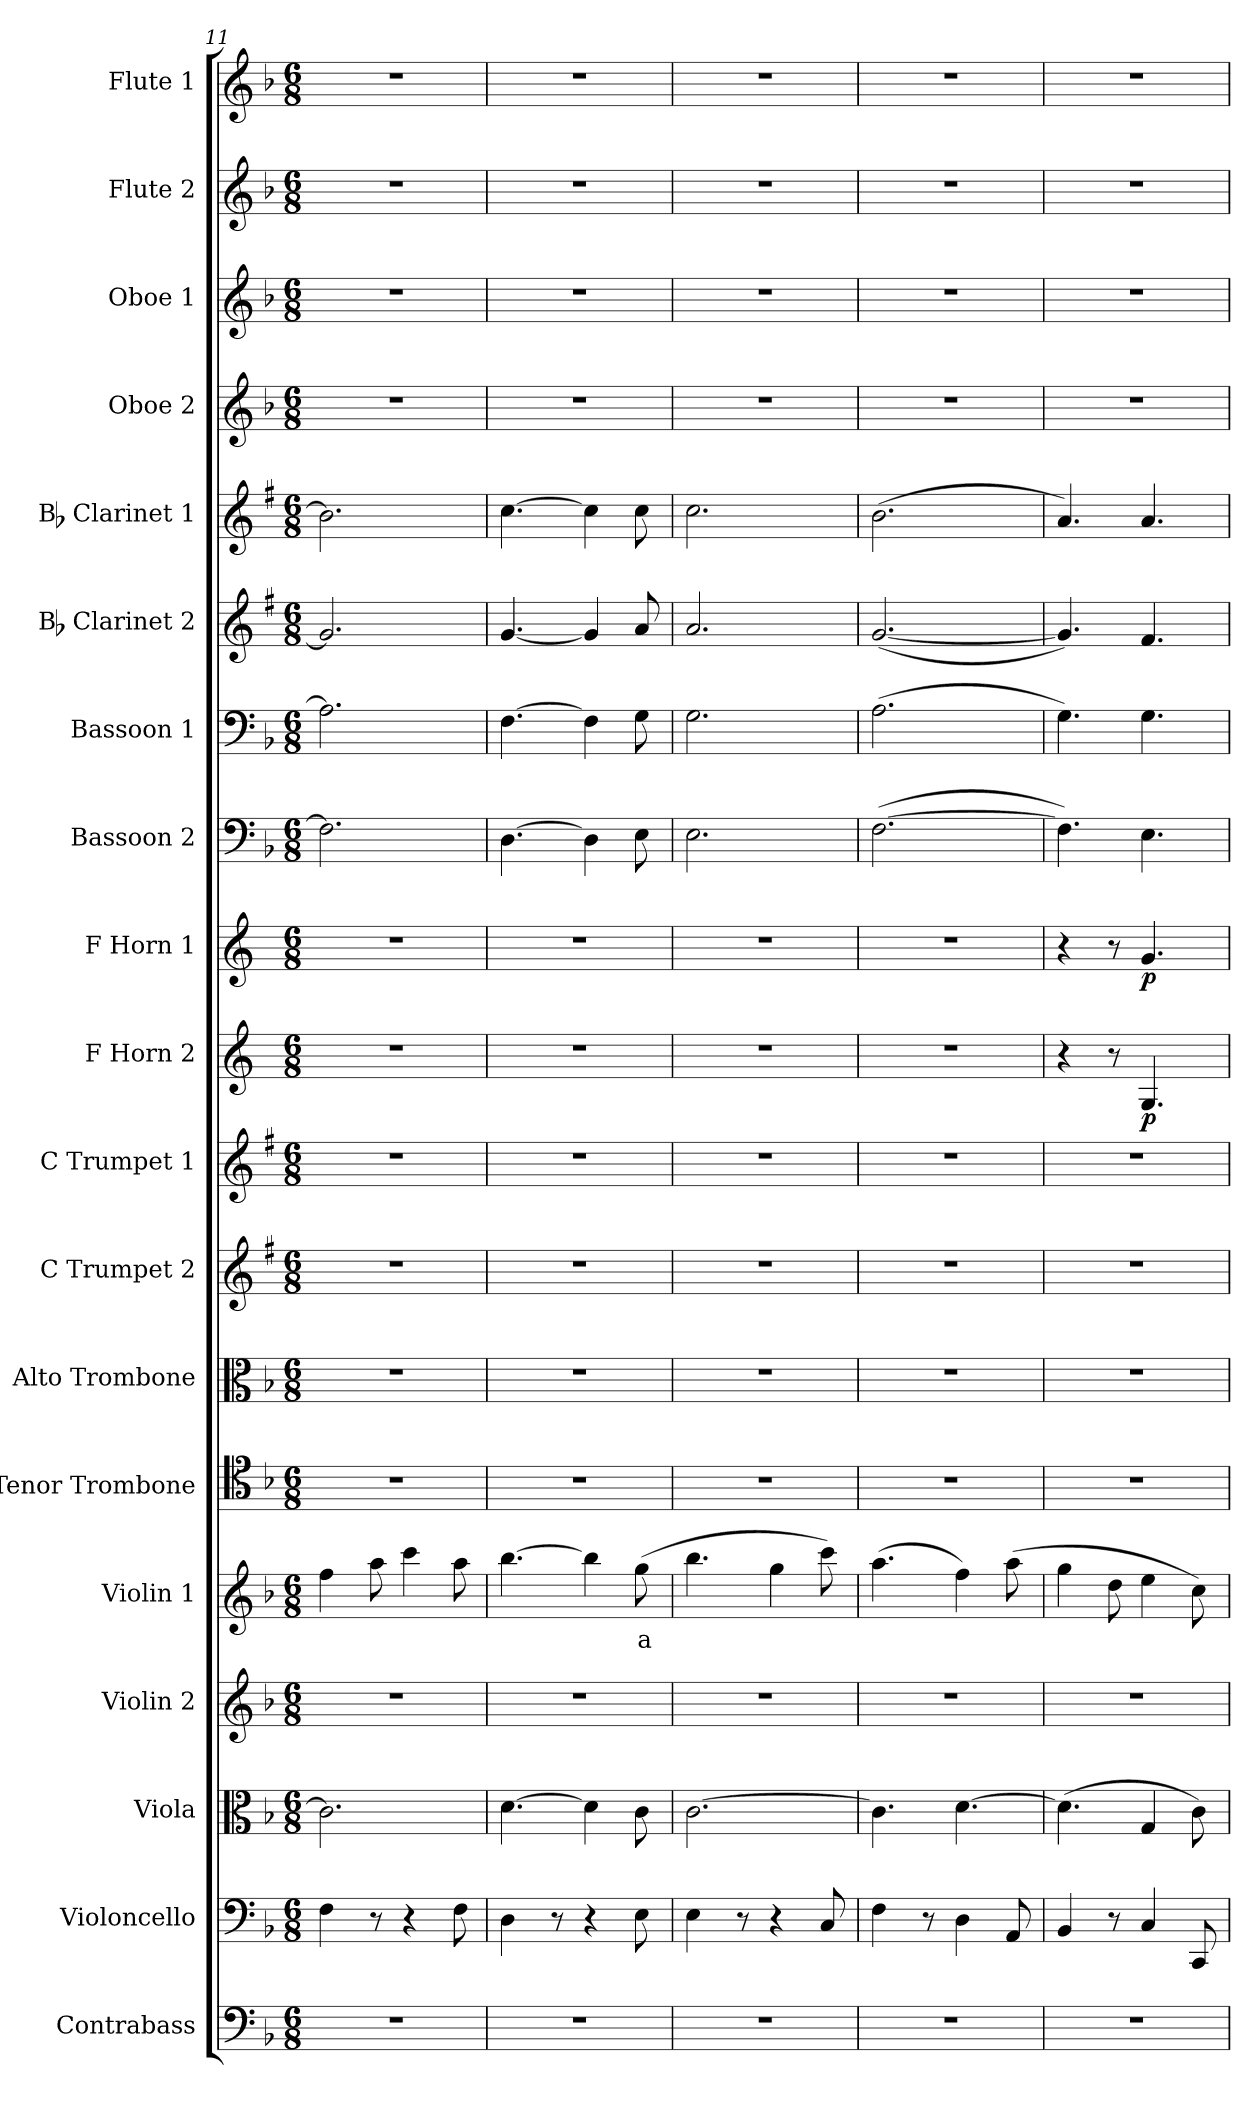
**kern	**kern	**kern	**kern	**kern	**text	**kern	**kern	**kern	**kern	**kern	**dynam	**kern	**dynam	**kern	**kern	**kern	**kern	**kern	**kern	**kern	**kern
*part19	*part18	*part17	*part16	*part15	*part15	*part14	*part13	*part12	*part11	*part10	*part10	*part9	*part9	*part8	*part7	*part6	*part5	*part4	*part3	*part2	*part1
*staff19	*staff18	*staff17	*staff16	*staff15	*staff15	*staff14	*staff13	*staff12	*staff11	*staff10	*staff10	*staff9	*staff9	*staff8	*staff7	*staff6	*staff5	*staff4	*staff3	*staff2	*staff1
*I"Contrabass	*I"Violoncello	*I"Viola	*I"Violin 2	*I"Violin 1	*	*I"Tenor Trombone	*I"Alto Trombone	*I"C Trumpet 2	*I"C Trumpet 1	*I"F Horn 2	*	*I"F Horn 1	*	*I"Bassoon 2	*I"Bassoon 1	*I"Bb Clarinet 2	*I"Bb Clarinet 1	*I"Oboe 2	*I"Oboe 1	*I"Flute 2	*I"Flute 1
*I'Cb	*I'Vc	*I'Vla	*I'Vln 2	*I'Vln 1	*	*I'T Trb	*I'A Trb	*I'Tpt 2	*I'Tpt 1	*I'Hn 2	*	*I'Hn 1	*	*I'Bsn 2	*I'Bsn 1	*I'Cl 2	*I'Cl 1	*I'Ob 2	*I'Ob 1	*I'Fl 2	*I'Fl 1
*clefF4	*clefF4	*clefC3	*clefG2	*clefG2	*	*clefC4	*clefC3	*clefG2	*clefG2	*clefG2	*	*clefG2	*	*clefF4	*clefF4	*clefG2	*clefG2	*clefG2	*clefG2	*clefG2	*clefG2
*ITrd7c12	*	*	*	*	*	*	*	*ITrd1c2	*ITrd1c2	*ITrd4c7	*	*ITrd4c7	*	*	*	*ITrd1c2	*ITrd1c2	*	*	*	*
*k[b-]	*k[b-]	*k[b-]	*k[b-]	*k[b-]	*	*k[b-]	*k[b-]	*k[b-]	*k[b-]	*k[b-]	*	*k[b-]	*	*k[b-]	*k[b-]	*k[b-]	*k[b-]	*k[b-]	*k[b-]	*k[b-]	*k[b-]
*M6/8	*M6/8	*M6/8	*M6/8	*M6/8	*	*M6/8	*M6/8	*M6/8	*M6/8	*M6/8	*	*M6/8	*	*M6/8	*M6/8	*M6/8	*M6/8	*M6/8	*M6/8	*M6/8	*M6/8
=11	=11	=11	=11	=11	=11	=11	=11	=11	=11	=11	=11	=11	=11	=11	=11	=11	=11	=11	=11	=11	=11
2.r	4F\	2.c\]	2.r	4ff\	.	2.r	2.r	2.r	2.r	2.r	.	2.r	.	2.F\]	2.A\]	2.f/]	2.a\]	2.r	2.r	2.r	2.r
.	8r	.	.	8aa\	.	.	.	.	.	.	.	.	.	.	.	.	.	.	.	.	.
.	4r	.	.	4ccc\	.	.	.	.	.	.	.	.	.	.	.	.	.	.	.	.	.
.	8F\	.	.	8aa\	.	.	.	.	.	.	.	.	.	.	.	.	.	.	.	.	.
=12	=12	=12	=12	=12	=12	=12	=12	=12	=12	=12	=12	=12	=12	=12	=12	=12	=12	=12	=12	=12	=12
2.r	4D\	[4.d\	2.r	[4.bb-\	.	2.r	2.r	2.r	2.r	2.r	.	2.r	.	[4.D\	[4.F\	[4.f/	[4.b-\	2.r	2.r	2.r	2.r
.	8r	.	.	.	.	.	.	.	.	.	.	.	.	.	.	.	.	.	.	.	.
.	4r	4d\]	.	4bb-\]	.	.	.	.	.	.	.	.	.	4D\]	4F\]	4f/]	4b-\]	.	.	.	.
!	!	!	!	!	!LO:LY:b:color=#FF0000	!	!	!	!	!	!	!	!	!	!	!	!	!	!	!	!
.	8E\	8c\	.	(8gg\	a	.	.	.	.	.	.	.	.	8E\	8G\	8g/	8b-\	.	.	.	.
=13	=13	=13	=13	=13	=13	=13	=13	=13	=13	=13	=13	=13	=13	=13	=13	=13	=13	=13	=13	=13	=13
2.r	4E\	[2.c\	2.r	4.bb-\	.	2.r	2.r	2.r	2.r	2.r	.	2.r	.	2.E\	2.G\	2.g/	2.b-\	2.r	2.r	2.r	2.r
.	8r	.	.	.	.	.	.	.	.	.	.	.	.	.	.	.	.	.	.	.	.
.	4r	.	.	4gg\	.	.	.	.	.	.	.	.	.	.	.	.	.	.	.	.	.
.	8C/	.	.	8ccc\)	.	.	.	.	.	.	.	.	.	.	.	.	.	.	.	.	.
=14	=14	=14	=14	=14	=14	=14	=14	=14	=14	=14	=14	=14	=14	=14	=14	=14	=14	=14	=14	=14	=14
2.r	4F\	4.c\]	2.r	(4.aa\	.	2.r	2.r	2.r	2.r	2.r	.	2.r	.	([2.F\	(2.A\	([2.f/	(2.a\	2.r	2.r	2.r	2.r
.	8r	.	.	.	.	.	.	.	.	.	.	.	.	.	.	.	.	.	.	.	.
.	4D\	[4.d\	.	4ff\)	.	.	.	.	.	.	.	.	.	.	.	.	.	.	.	.	.
.	8AA/	.	.	(8aa\	.	.	.	.	.	.	.	.	.	.	.	.	.	.	.	.	.
=15	=15	=15	=15	=15	=15	=15	=15	=15	=15	=15	=15	=15	=15	=15	=15	=15	=15	=15	=15	=15	=15
2.r	4BB-/	(4.d\]	2.r	4gg\	.	2.r	2.r	2.r	2.r	4r	.	4r	.	4.F\])	4.G\)	4.f/])	4.g/)	2.r	2.r	2.r	2.r
.	8r	.	.	8dd\	.	.	.	.	.	8r	.	8r	.	.	.	.	.	.	.	.	.
!	!	!	!	!	!	!	!	!	!	!	!LO:DY:b	!	!LO:DY:b	!	!	!	!	!	!	!	!
.	4C/	4G/	.	4ee\	.	.	.	.	.	4.C/	p	4.c/	p	4.E\	4.G\	4.e/	4.g/	.	.	.	.
.	8CC/	8c\)	.	8cc\)	.	.	.	.	.	.	.	.	.	.	.	.	.	.	.	.	.
=	=	=	=	=	=	=	=	=	=	=	=	=	=	=	=	=	=	=	=	=	=
*-	*-	*-	*-	*-	*-	*-	*-	*-	*-	*-	*-	*-	*-	*-	*-	*-	*-	*-	*-	*-	*-
